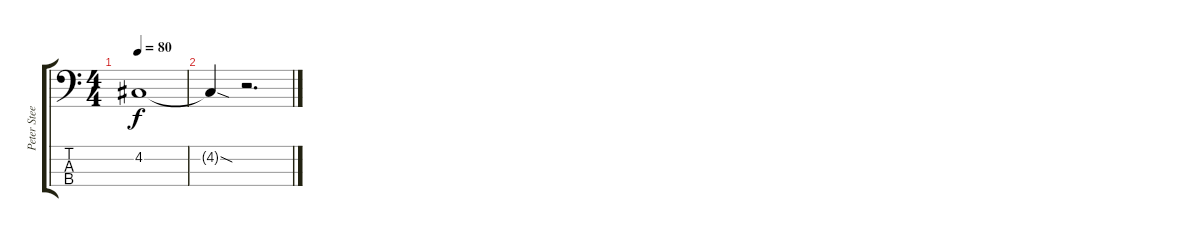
\track ("Peter Steele" "Peter Stee") {instrument electricbasspick}
\staff {score tabs}
\tuning (D2 A1 E1 B0) {hide}
\ts (4 4)
\tempo 80
\clef f4
\ks c
4.2{t}.1{dy f} |
4.2{sod t}.4 r.2{d}
